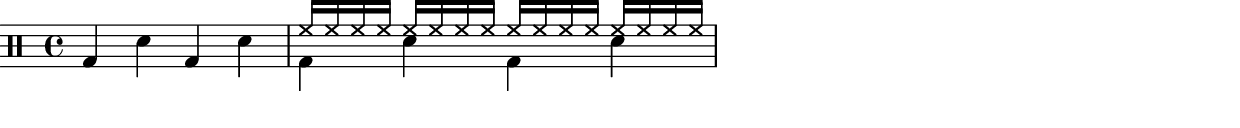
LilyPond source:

%% Generated by lilypond-book
%% Options: [exampleindent=10.16\mm,indent=0\mm,line-width=160\mm,quote]
\include "lilypond-book-preamble.ly"


% ****************************************************************
% Start cut-&-pastable-section
% ****************************************************************

#(ly:set-option 'eps-box-padding 3.000000)



\paper {
  indent = 0\mm
  line-width = 160\mm
  % offset the left padding, also add 1mm as lilypond creates cropped
  % images with a little space on the right
  line-width = #(- line-width (* mm  3.000000) (* mm 1))
  line-width = 160\mm - 2.0 * 10.16\mm
  % offset the left padding, also add 1mm as lilypond creates cropped
  % images with a little space on the right
  line-width = #(- line-width (* mm  3.000000) (* mm 1))
}

\layout {
  
}




% ****************************************************************
% ly snippet:
% ****************************************************************
\sourcefileline 216
\new DrumStaff <<
  \drummode {
    bd4 sn4 bd4 sn4
    << {
      \repeat unfold 16 hh16
    } \\ {
      bd4 sn4 bd4 sn4
    } >>
  }
>>



% ****************************************************************
% end ly snippet
% ****************************************************************
